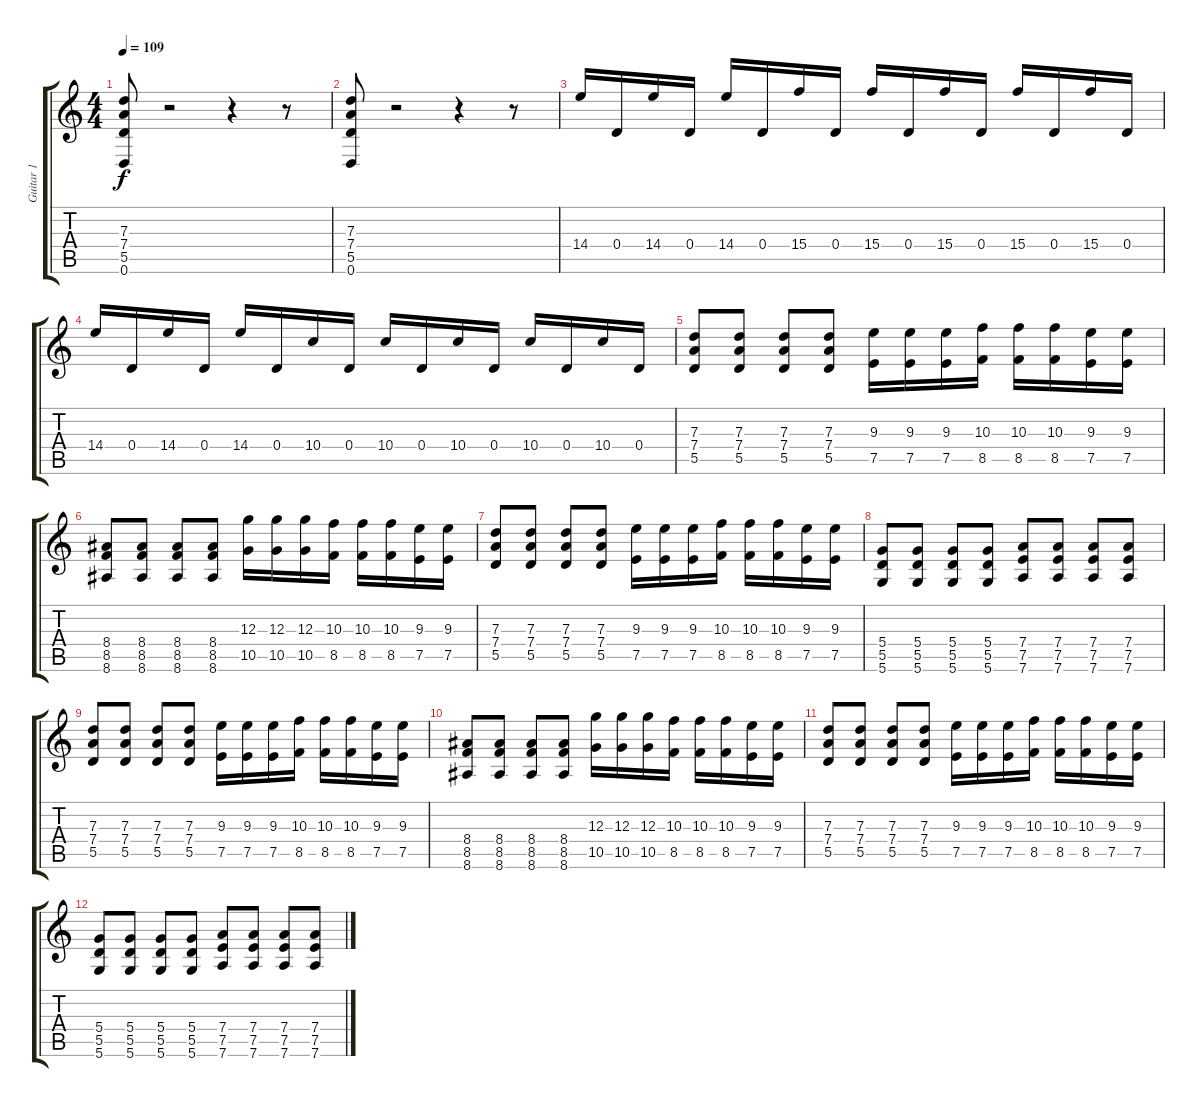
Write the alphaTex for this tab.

\track ("Guitar 1" "Guitar 1") {instrument overdrivenguitar}
\staff {score tabs}
\tuning (E4 B3 G3 D3 A2 D2) {hide}
\ts (4 4)
\tempo 109
\clef g2
\ks c
(7.3 7.4 5.5 0.6).8{dy f} r.2 r.4 r.8 |
(7.3 7.4 5.5 0.6).8 r.2 r.4 r.8 |
14.4.16 0.4.16 14.4.16 0.4.16 14.4.16 0.4.16 15.4.16 0.4.16 15.4.16 0.4.16 15.4.16 0.4.16 15.4.16 0.4.16 15.4.16 0.4.16 |
14.4.16 0.4.16 14.4.16 0.4.16 14.4.16 0.4.16 10.4.16 0.4.16 10.4.16 0.4.16 10.4.16 0.4.16 10.4.16 0.4.16 10.4.16 0.4.16 |
(7.3 7.4 5.5).8 (7.3 7.4 5.5).8 (7.3 7.4 5.5).8 (7.3 7.4 5.5).8 (9.3 7.5).16 (9.3 7.5).16 (9.3 7.5).16 (10.3 8.5).16 (10.3 8.5).16 (10.3 8.5).16 (9.3 7.5).16 (9.3 7.5).16 |
(8.4 8.5 8.6).8 (8.4 8.5 8.6).8 (8.4 8.5 8.6).8 (8.4 8.5 8.6).8 (12.3 10.5).16 (12.3 10.5).16 (12.3 10.5).16 (10.3 8.5).16 (10.3 8.5).16 (10.3 8.5).16 (9.3 7.5).16 (9.3 7.5).16 |
(7.3 7.4 5.5).8 (7.3 7.4 5.5).8 (7.3 7.4 5.5).8 (7.3 7.4 5.5).8 (9.3 7.5).16 (9.3 7.5).16 (9.3 7.5).16 (10.3 8.5).16 (10.3 8.5).16 (10.3 8.5).16 (9.3 7.5).16 (9.3 7.5).16 |
(5.4 5.5 5.6).8 (5.4 5.5 5.6).8 (5.4 5.5 5.6).8 (5.4 5.5 5.6).8 (7.4 7.5 7.6).8 (7.4 7.5 7.6).8 (7.4 7.5 7.6).8 (7.4 7.5 7.6).8 |
(7.3 7.4 5.5).8 (7.3 7.4 5.5).8 (7.3 7.4 5.5).8 (7.3 7.4 5.5).8 (9.3 7.5).16 (9.3 7.5).16 (9.3 7.5).16 (10.3 8.5).16 (10.3 8.5).16 (10.3 8.5).16 (9.3 7.5).16 (9.3 7.5).16 |
(8.4 8.5 8.6).8 (8.4 8.5 8.6).8 (8.4 8.5 8.6).8 (8.4 8.5 8.6).8 (12.3 10.5).16 (12.3 10.5).16 (12.3 10.5).16 (10.3 8.5).16 (10.3 8.5).16 (10.3 8.5).16 (9.3 7.5).16 (9.3 7.5).16 |
(7.3 7.4 5.5).8 (7.3 7.4 5.5).8 (7.3 7.4 5.5).8 (7.3 7.4 5.5).8 (9.3 7.5).16 (9.3 7.5).16 (9.3 7.5).16 (10.3 8.5).16 (10.3 8.5).16 (10.3 8.5).16 (9.3 7.5).16 (9.3 7.5).16 |
(5.4 5.5 5.6).8 (5.4 5.5 5.6).8 (5.4 5.5 5.6).8 (5.4 5.5 5.6).8 (7.4 7.5 7.6).8 (7.4 7.5 7.6).8 (7.4 7.5 7.6).8 (7.4 7.5 7.6).8
